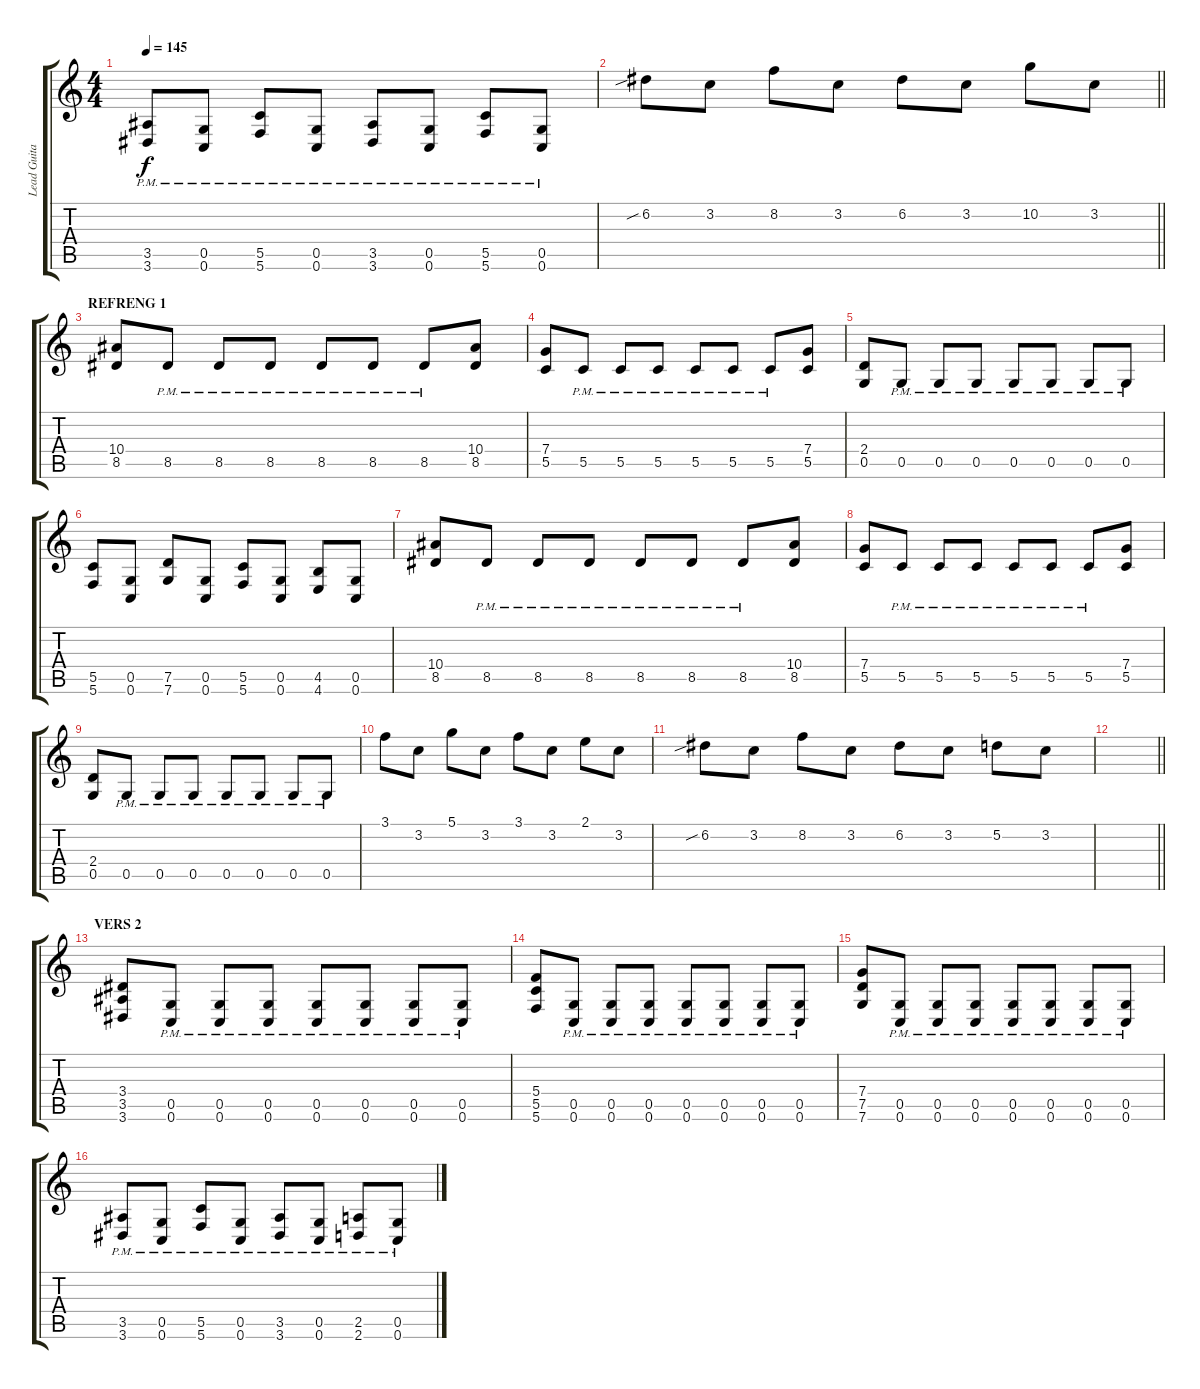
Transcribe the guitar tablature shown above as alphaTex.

\track ("Lead Guitar" "Lead Guita") {instrument distortionguitar}
\staff {score tabs}
\tuning (D4 A3 F3 C3 G2 C2) {hide}
\ts (4 4)
\tempo 145
\clef g2
\ks c
(3.5{pm} 3.6).8{dy f} (0.5{pm} 0.6).8 (5.5{pm} 5.6).8 (0.5{pm} 0.6).8 (3.5{pm} 3.6).8 (0.5{pm} 0.6).8 (5.5{pm} 5.6).8 (0.5{pm} 0.6).8 |
\barLineRight lightlight
6.2{sib}.8 3.2.8 8.2.8 3.2.8 6.2.8 3.2.8 10.2.8 3.2.8 |
\section ("" "REFRENG 1")
(10.4 8.5).8 8.5{pm}.8 8.5{pm}.8 8.5{pm}.8 8.5{pm}.8 8.5{pm}.8 8.5{pm}.8 (10.4 8.5).8 |
(7.4 5.5).8 5.5{pm}.8 5.5{pm}.8 5.5{pm}.8 5.5{pm}.8 5.5{pm}.8 5.5{pm}.8 (7.4 5.5).8 |
(2.4 0.5).8 0.5{pm}.8 0.5{pm}.8 0.5{pm}.8 0.5{pm}.8 0.5{pm}.8 0.5{pm}.8 0.5{pm}.8 |
(5.5 5.6).8 (0.5 0.6).8 (7.5 7.6).8 (0.5 0.6).8 (5.5 5.6).8 (0.5 0.6).8 (4.5 4.6).8 (0.5 0.6).8 |
(10.4 8.5).8 8.5{pm}.8 8.5{pm}.8 8.5{pm}.8 8.5{pm}.8 8.5{pm}.8 8.5{pm}.8 (10.4 8.5).8 |
(7.4 5.5).8 5.5{pm}.8 5.5{pm}.8 5.5{pm}.8 5.5{pm}.8 5.5{pm}.8 5.5{pm}.8 (7.4 5.5).8 |
(2.4 0.5).8 0.5{pm}.8 0.5{pm}.8 0.5{pm}.8 0.5{pm}.8 0.5{pm}.8 0.5{pm}.8 0.5{pm}.8 |
3.1.8 3.2.8 5.1.8 3.2.8 3.1.8 3.2.8 2.1.8 3.2.8 |
6.2{sib}.8 3.2.8 8.2.8 3.2.8 6.2.8 3.2.8 5.2.8 3.2.8 |
\barLineRight lightlight
|
\section ("" "VERS 2")
(3.4 3.5 3.6).8 (0.5{pm} 0.6).8 (0.5{pm} 0.6).8 (0.5{pm} 0.6).8 (0.5{pm} 0.6).8 (0.5{pm} 0.6).8 (0.5{pm} 0.6).8 (0.5{pm} 0.6).8 |
(5.4 5.5 5.6).8 (0.5{pm} 0.6).8 (0.5{pm} 0.6).8 (0.5{pm} 0.6).8 (0.5{pm} 0.6).8 (0.5{pm} 0.6).8 (0.5{pm} 0.6).8 (0.5{pm} 0.6).8 |
(7.4 7.5 7.6).8 (0.5{pm} 0.6).8 (0.5{pm} 0.6).8 (0.5{pm} 0.6).8 (0.5{pm} 0.6).8 (0.5{pm} 0.6).8 (0.5{pm} 0.6).8 (0.5{pm} 0.6).8 |
(3.5{pm} 3.6).8 (0.5{pm} 0.6).8 (5.5{pm} 5.6).8 (0.5{pm} 0.6).8 (3.5{pm} 3.6).8 (0.5{pm} 0.6).8 (2.5{pm} 2.6).8 (0.5{pm} 0.6).8
